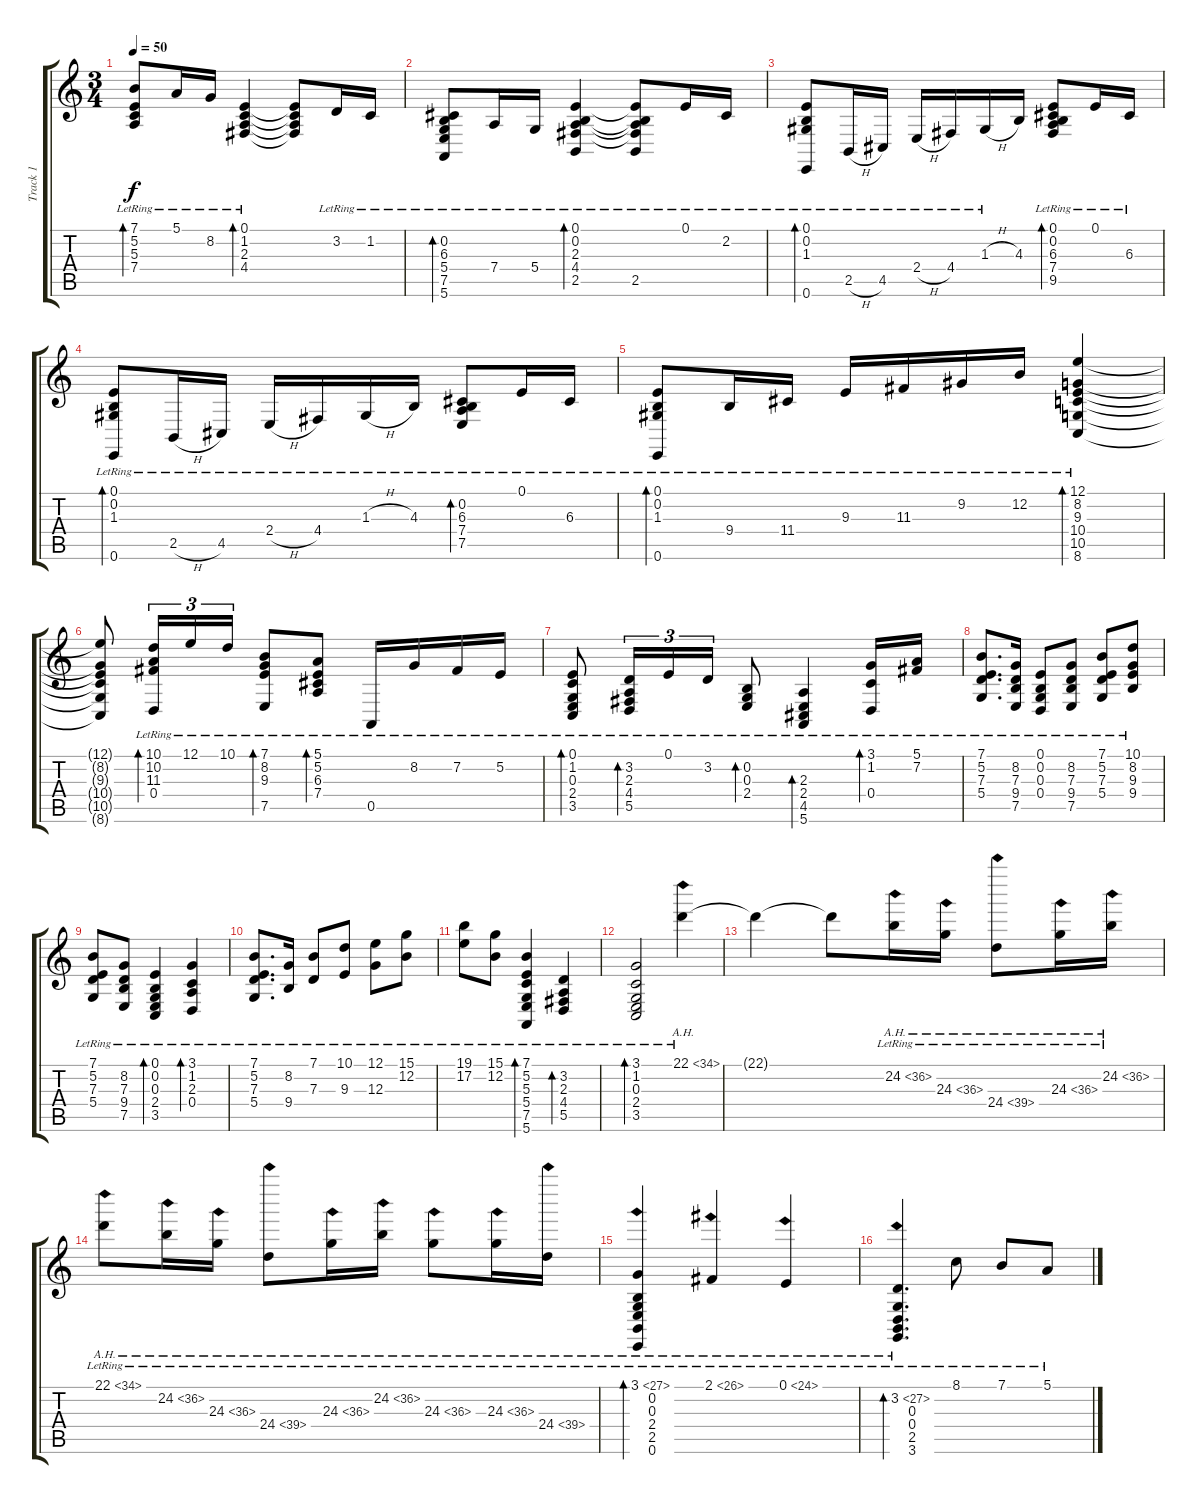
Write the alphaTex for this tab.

\track ("Track 1" "Track 1") {instrument vibraphone}
\staff {score tabs}
\tuning (E4 B3 G3 D3 A2 E2) {hide}
\ts (3 4)
\tempo 50
\clef g2
\ks c
(7.1{lr} 5.2{lr} 5.3{lr} 7.4{lr}).8{bd 120 dy f} 5.1{lr}.16 8.2{lr}.16 (0.1{lr} 1.2{lr} 2.3{lr} 4.4{lr}).4{bd 120} (0.1{t} 1.2{t} 2.3{t} 4.4{t}).8 3.2{lr}.16 1.2{lr}.16 |
(0.2{lr} 6.3{lr} 5.4{lr} 7.5{lr} 5.6{lr}).8{bd 120} 7.4{lr}.16 5.4{lr}.16 (0.1{lr} 0.2{lr} 2.3{lr} 4.4{lr} 2.5{lr}).4{bd 120} (0.1{t} 0.2{t} 2.3{t} 4.4{t} 2.5{lr}).8 0.1{lr}.16 2.2{lr}.16 |
(0.1{lr} 0.2{lr} 1.3{lr} 0.6{lr}).8{bd 120} 2.5{h lr}.16 4.5{lr}.16 2.4{h lr}.16 4.4{lr}.16 1.3{h lr}.16 4.3.16 (0.1{lr} 0.2{lr} 6.3{lr} 7.4{lr} 9.5{lr}).8{bd 120} 0.1{lr}.16 6.3{lr}.16 |
(0.1{lr} 0.2{lr} 1.3{lr} 0.6{lr}).8{bd 120} 2.5{h lr}.16 4.5{lr}.16 2.4{h lr}.16 4.4{lr}.16 1.3{h lr}.16 4.3{lr}.16 (0.2{lr} 6.3{lr} 7.4{lr} 7.5{lr}).8{bd 120} 0.1{lr}.16 6.3{lr}.16 |
(0.1{lr} 0.2{lr} 1.3{lr} 0.6{lr}).8{bd 120} 9.4{lr}.16 11.4{lr}.16 9.3{lr}.16 11.3{lr}.16 9.2{lr}.16 12.2{lr}.16 (12.1{lr} 8.2{lr} 9.3{lr} 10.4{lr} 10.5{lr} 8.6{lr}).4{bd 120} |
(12.1{t} 8.2{t} 9.3{t} 10.4{t} 10.5{t} 8.6{t}).8 (10.1{lr} 10.2{lr} 11.3{lr} 0.4{lr}).16{tu (3 2) bd 30} 12.1{lr}.16{tu (3 2)} 10.1{lr}.16{tu (3 2)} (7.1{lr} 8.2{lr} 9.3{lr} 7.5{lr}).8{bd 30} (5.1{lr} 5.2{lr} 6.3{lr} 7.4{lr}).8{bd 120} 0.5{lr}.16 8.2{lr}.16 7.2{lr}.16 5.2{lr}.16 |
(0.1{lr} 1.2{lr} 0.3{lr} 2.4{lr} 3.5{lr}).8{bd 120} (3.2{lr} 2.3{lr} 4.4{lr} 5.5{lr}).16{tu (3 2) bd 120} 0.1{lr}.16{tu (3 2)} 3.2{lr}.16{tu (3 2)} (0.2{lr} 0.3{lr} 2.4{lr}).8{bd 120} (2.3{lr} 2.4{lr} 4.5{lr} 5.6{lr}).4{bd 120} (3.1{lr} 1.2{lr} 0.4{lr}).16{bd 60} (5.1{lr} 7.2{lr}).16 |
(7.1{lr} 5.2{lr} 7.3{lr} 5.4{lr}).8{d} (8.2{lr} 7.3{lr} 9.4{lr} 7.5).16 (0.1{lr} 0.2{lr} 0.3{lr} 0.4{lr}).8 (8.2{lr} 7.3{lr} 9.4{lr} 7.5).8 (7.1{lr} 5.2{lr} 7.3{lr} 5.4{lr}).8 (10.1{lr} 8.2{lr} 9.3{lr} 9.4{lr}).8 |
(7.1{lr} 5.2{lr} 7.3{lr} 5.4{lr}).8 (8.2{lr} 7.3{lr} 9.4{lr} 7.5).8 (0.1{lr} 0.2{lr} 0.3{lr} 2.4{lr} 3.5{lr}).4{bd 60} (3.1 1.2{lr} 2.3{lr} 0.4{lr}).4{bd 60} |
(7.1{lr} 5.2{lr} 7.3{lr} 5.4{lr}).8{d} (8.2{lr} 9.4{lr}).16 (7.1{lr} 7.3{lr}).8 (10.1{lr} 9.3{lr}).8 (12.1{lr} 12.3{lr}).8 (15.1{lr} 12.2{lr}).8 |
(19.1{lr} 17.2{lr}).8 (15.1{lr} 12.2{lr}).8 (7.1{lr} 5.2{lr} 5.3{lr} 5.4{lr} 7.5{lr} 5.6{lr}).4{bd 60} (3.2{lr} 2.3{lr} 4.4{lr} 5.5{lr}).4{bd 60} |
(3.1{lr} 1.2{lr} 0.3{lr} 2.4{lr} 3.5{lr}).2{bd 240} 22.1{ah 12 lr}.4 |
22.1{t}.4 22.1{t}.8 24.2{ah 12 lr}.16 24.3{ah 12 lr}.16 24.4{ah 15 lr}.8 24.3{ah 12 lr}.16 24.2{ah 12 lr}.16 |
22.1{ah 12 lr}.8 24.2{ah 12 lr}.16 24.3{ah 12 lr}.16 24.4{ah 15 lr}.8 24.3{ah 12 lr}.16 24.2{ah 12 lr}.16 24.3{ah 12 lr}.8 24.3{ah 12 lr}.16 24.4{ah 15 lr}.16 |
(3.1{ah 24 lr} 0.2{lr} 0.3{lr} 2.4{lr} 2.5{lr} 0.6{lr}).4{bd 480} 2.1{ah 24 lr}.4 0.1{ah 24 lr}.4 |
(3.2{ah 24 lr} 0.3{lr} 0.4{lr} 2.5{lr} 3.6{lr}).4{d bd 480} 8.1{lr}.8 7.1{lr}.8 5.1{lr}.8
